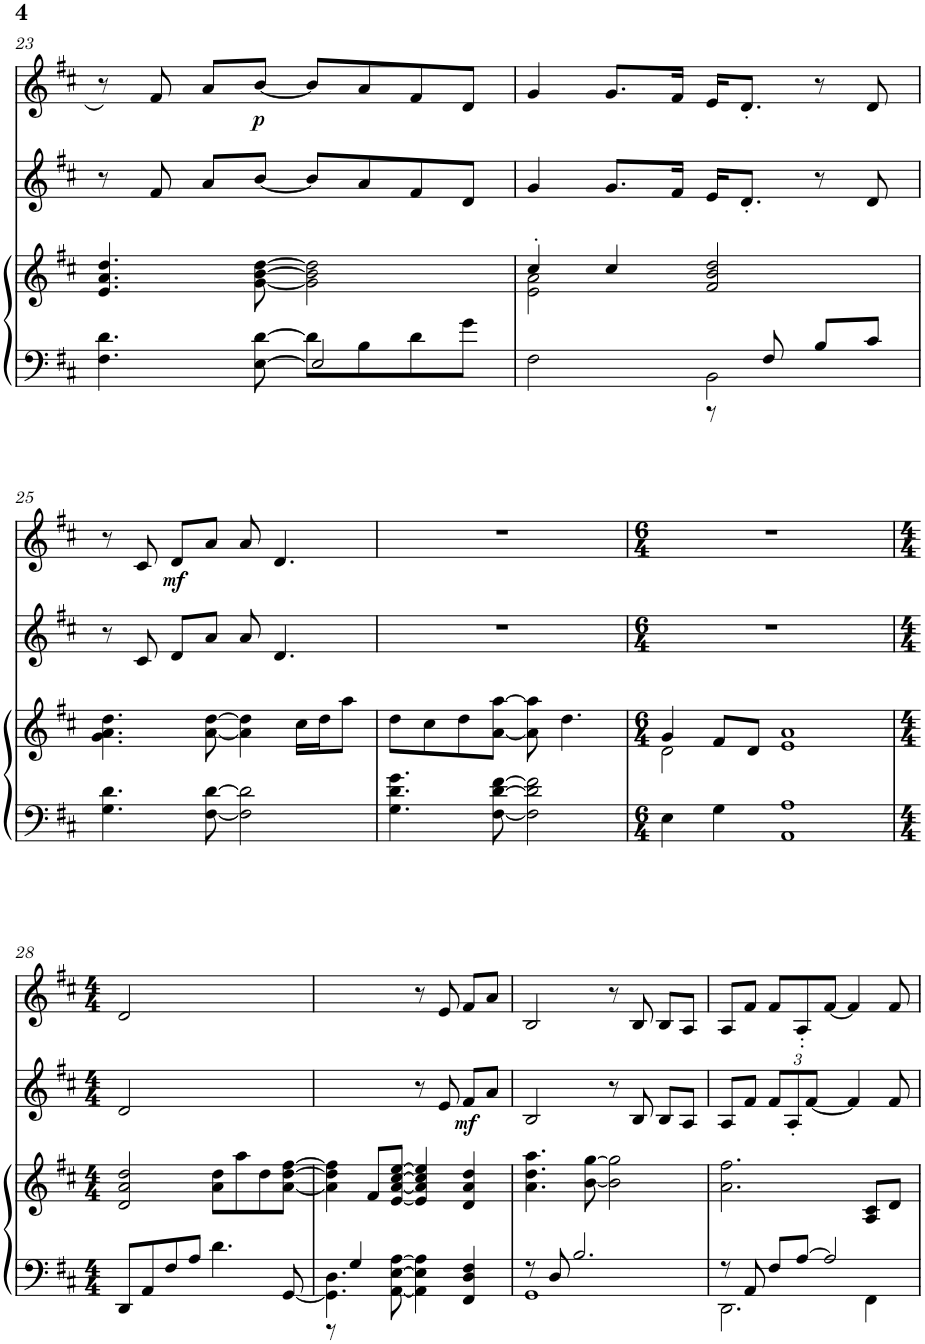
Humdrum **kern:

**kern	**kern	**kern	**dynam	**kern	**dynam
*part3	*part3	*part2	*part2	*part1	*part1
*staff4	*staff3	*staff2	*staff2	*staff1	*staff1
*I"Piano	*	*I"Voice	*	*I"Voice	*
*I'Pno	*	*I'V	*	*I'V	*
!!LO:PB:g=z
*clefF4	*clefG2	*clefG2	*	*clefG2	*
*k[f#c#]	*k[f#c#]	*k[f#c#]	*	*k[f#c#]	*
*M4/4	*M4/4	*M4/4	*	*M4/4	*
=23	=23	=23	=23	=23	=23
*^	*	*	*	*	*
4.F#\ 4.d\	2ryy	4.e/ 4.a/ 4.dd/	8r	.	8r	.
.	.	.	8f#/	.	8f#/	.
.	.	.	8a/L	.	8a/L	.
!	!	!	!	!	!	!LO:DY:b
[8E\ [>8d\	.	[<8g\ [>8b\ [>8dd\	[<8b/J	.	[<8b/J	p
2E/]	8d\L]	2g\] 2b\] 2dd\]	8b/L]	.	8b/L]	.
.	8B\	.	8a/	.	8a/	.
.	8d\	.	8f#/	.	8f#/	.
.	8g\J	.	8d/J	.	8d/J	.
=24	=24	=24	=24	=24	=24	=24
*	*	*^	*	*	*	*
2F#\	2ryy	4cc#'/	2e\ 2a\	4g/	.	4g/	.
.	.	4cc#/	.	8.g/L	.	8.g/L	.
.	.	.	.	16f#/Jk	.	16f#/Jk	.
2BB\	8r	2f#/ 2b/ 2dd/	2ryy	16e/KL	.	16e/KL	.
.	.	.	.	8.d'/J	.	8.d'/J	.
.	8F#/	.	.	.	.	.	.
.	8B/L	.	.	8r	.	8r	.
.	8c#/J	.	.	8d/	.	8d/	.
*v	*v	*	*	*	*	*	*
*	*v	*v	*	*	*	*
!!LO:LB:g=z
=25	=25	=25	=25	=25	=25
4.G\ 4.d\	4.g\ 4.a\ 4.dd\	8r	.	8r	.
.	.	8c#/	.	8c#/	.
!	!	!	!	!	!LO:DY:b
.	.	8d/L	.	8d/L	mf
[<8F#\ [>8d\	[<8a\ [>8dd\	8a/J	.	8a/J	.
2F#\] 2d\]	4a\] 4dd\]	8a/	.	8a/	.
.	.	4.d/	.	4.d/	.
.	16cc#\LL	.	.	.	.
.	16dd\J	.	.	.	.
.	8aa\J	.	.	.	.
=26	=26	=26	=26	=26	=26
4.G\ 4.d\ 4.g\	8dd\L	1r	.	1r	.
.	8cc#\	.	.	.	.
.	8dd\	.	.	.	.
[<8F#\ [>8d\ [>8f#\	[<8a\ [>8aa\J	.	.	.	.
2F#\] 2d\] 2f#\]	8a\] 8aa\]	.	.	.	.
.	4.dd\	.	.	.	.
=27	=27	=27	=27	=27	=27
*M6/4	*M6/4	*M6/4	*	*M6/4	*
*	*^	*	*	*	*
4E\	4g/	2d\	1.r	.	1.r	.
4G\	8f#/L	.	.	.	.	.
.	8d/J	.	.	.	.	.
1AA 1A	1e 1a	1ryy	.	.	.	.
*	*v	*v	*	*	*	*
!!LO:LB:g=z
=28	=28	=28	=28	=28	=28
*M4/4	*M4/4	*M4/4	*	*M4/4	*
8DD/L	2d/ 2a/ 2dd/	2d/	.	2d/	.
8AA/	.	.	.	.	.
8F#/	.	.	.	.	.
8A/J	.	.	.	.	.
4.d\	8a\ 8dd\L	2ryy	.	2ryy	.
.	8aa\	.	.	.	.
.	8dd\	.	.	.	.
[<8GG/	[<8a\ [>8dd\ [>8ff#\J	.	.	.	.
=29	=29	=29	=29	=29	=29
*^	*	*	*	*	*
4.GG\] 4.D\	8r	4a\] 4dd\] 4ff#\]	2ryy	.	2ryy	.
.	4G/	.	.	.	.	.
.	.	8f#/L	.	.	.	.
[<8AA\ [>8E\ [>8A\	2ryy	[<8e/ [<8a/ [>8cc#/ [>8ee/J	.	.	.	.
4AA\] 4E\] 4A\]	.	4e/] 4a/] 4cc#/] 4ee/]	8r	.	8r	.
.	.	.	8e/	.	8e/	.
!	!	!	!	!LO:DY:b	!	!
4FF#/ 4D/ 4F#/	.	4d/ 4a/ 4dd/	8f#/L	mf	8f#/L	.
.	8ryy	.	8a/J	.	8a/J	.
=30	=30	=30	=30	=30	=30	=30
8r	1GG	4.a\ 4.dd\ 4.aa\	2B/	.	2B/	.
8D/	.	.	.	.	.	.
2.B/	.	.	.	.	.	.
.	.	[<8b\ [>8gg\	.	.	.	.
.	.	2b\] 2gg\]	8r	.	8r	.
.	.	.	8B/	.	8B/	.
.	.	.	8B/L	.	8B/L	.
.	.	.	8A/J	.	8A/J	.
=31	=31	=31	=31	=31	=31	=31
8r	2.DD\	2.a\ 2.ff#\	8A/L	.	8A/L	.
8AA/	.	.	8f#/J	.	8f#/J	.
*	*	*	*Xbrackettup	*	*	*
8F#/L	.	.	12f#/L	.	8f#/L	.
.	.	.	12A'/	.	.	.
[8A/J	.	.	.	.	8A''/	.
.	.	.	[<12f#/J	.	.	.
2A/]	.	.	8ryy	.	[<8f#/J	.
.	.	.	4f#/]	.	4f#/]	.
.	4FF#\	8A/ 8c#/L	.	.	.	.
.	.	8d/J	8f#/	.	8f#/	.
*v	*v	*	*	*	*	*
=	=	=	=	=	=
*-	*-	*-	*-	*-	*-
